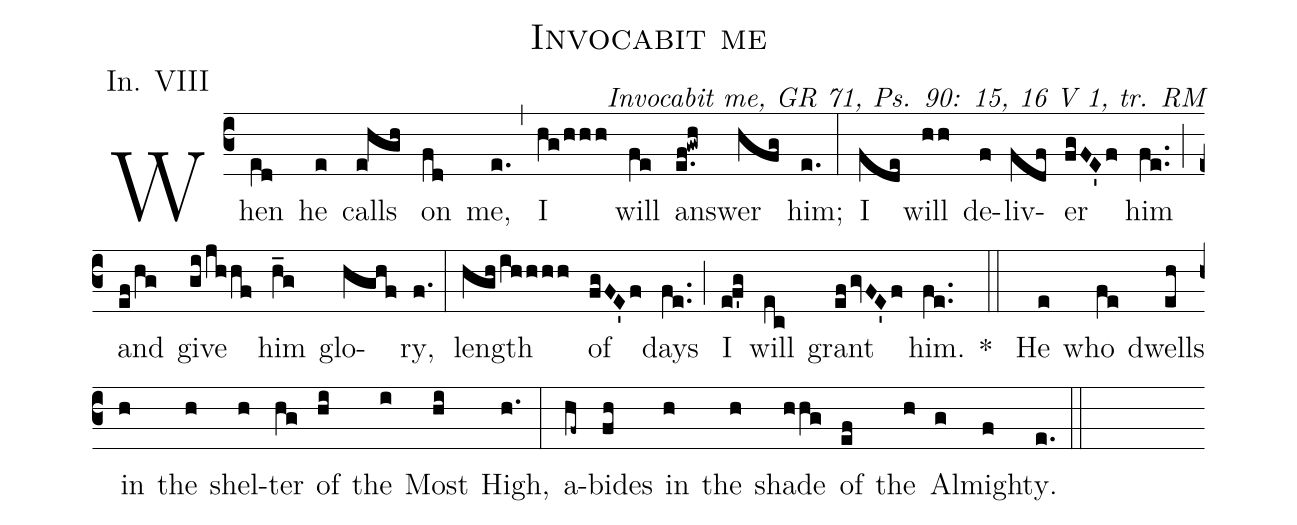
name: Invocabit me;
office-part: Introitus;
mode: 8;
commentary: Invocabit me, GR 71, Ps. 90: 15, 16 V 1, tr. RM;
annotation: In. VIII;
%%
(c3)When(e[ll:1]d) he(e) calls(e!hgh) on(fd) me,(e.) (,)
I(hg/hhh) will(fe) an(e.f!gwh)swer(hfg) him;(e.) (:)
I(fde) will(hh) de(f)liv(fdf)er(fgFE'f) him(fe..) (;)
and(ef/hg) give(gi/jhhf) him(h_g) glo(hghf)ry,(f.) (:)

length(hghihhhh) of(fgFE'f) days(fe..) (;)
I(ef'g) will(ec) grant(efgvFE'f) him.(fe..) * (::) He(e) who(fe) dwells(eh) in(h) the(h) shel(h)ter(hg) of(hi) the(i) Most(hi) High,(h.) (:)
a(hf~)bides(fh) in(h) the(h) shade(hhg) of(ef) the(h) Al(g)might(f)y.(e.) (::)
